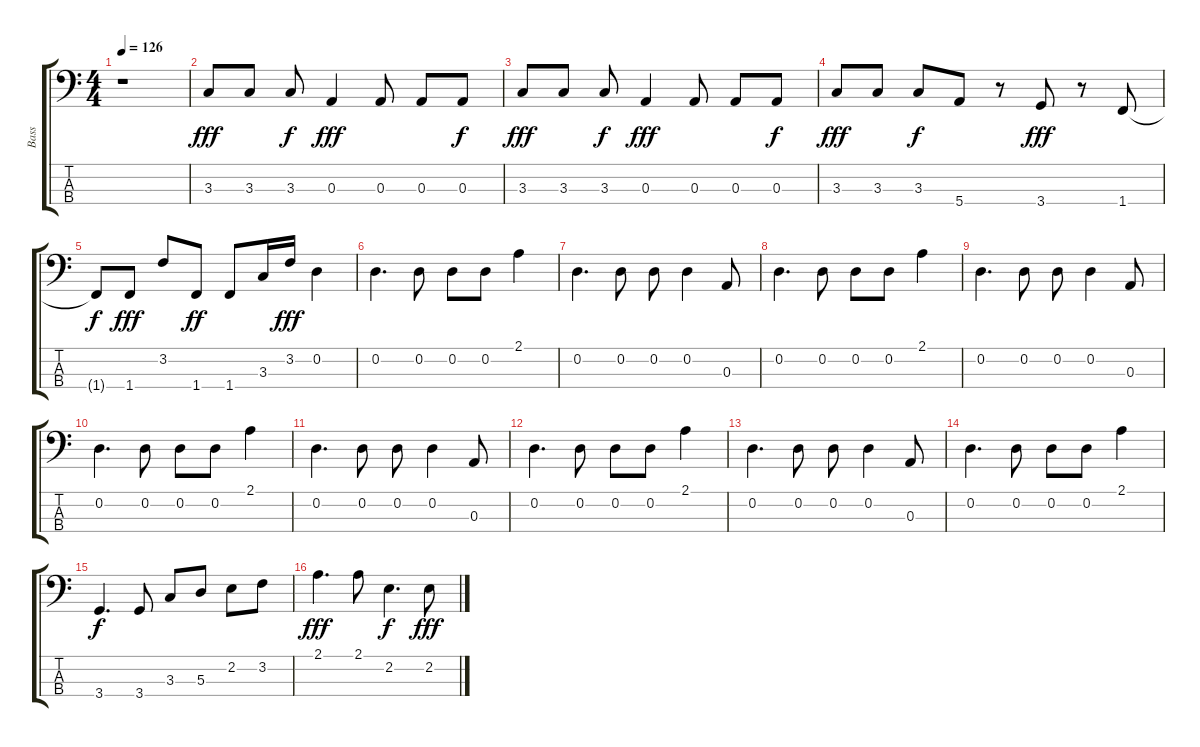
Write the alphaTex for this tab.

\track ("Bass" "Bass") {instrument electricbasspick}
\staff {score tabs}
\tuning (G2 D2 A1 E1) {hide}
\ts (4 4)
\tempo 126
\clef f4
\ks c
r.1{dy fff instrument electricbasspick} |
3.3.8 3.3.8 3.3.8{dy f} 0.3.4{dy fff} 0.3.8 0.3.8 0.3.8{dy f} |
3.3.8{dy fff} 3.3.8 3.3.8{dy f} 0.3.4{dy fff} 0.3.8 0.3.8 0.3.8{dy f} |
3.3.8{dy fff} 3.3.8 3.3.8{dy f} 5.4.8 r.8 3.4.8{dy fff} r.8 1.4.8 |
1.4{t}.8{dy f} 1.4.8{dy fff} 3.2.8 1.4.8{dy ff} 1.4.8 3.3.16 3.2.16{dy fff} 0.2.4 |
0.2.4{d} 0.2.8 0.2.8 0.2.8 2.1.4 |
0.2.4{d} 0.2.8 0.2.8 0.2.4 0.3.8 |
0.2.4{d} 0.2.8 0.2.8 0.2.8 2.1.4 |
0.2.4{d} 0.2.8 0.2.8 0.2.4 0.3.8 |
0.2.4{d} 0.2.8 0.2.8 0.2.8 2.1.4 |
0.2.4{d} 0.2.8 0.2.8 0.2.4 0.3.8 |
0.2.4{d} 0.2.8 0.2.8 0.2.8 2.1.4 |
0.2.4{d} 0.2.8 0.2.8 0.2.4 0.3.8 |
0.2.4{d} 0.2.8 0.2.8 0.2.8 2.1.4 |
3.4.4{d dy f} 3.4.8 3.3.8 5.3.8 2.2.8 3.2.8 |
2.1.4{d dy fff} 2.1.8 2.2.4{d dy f} 2.2.8{dy fff}
